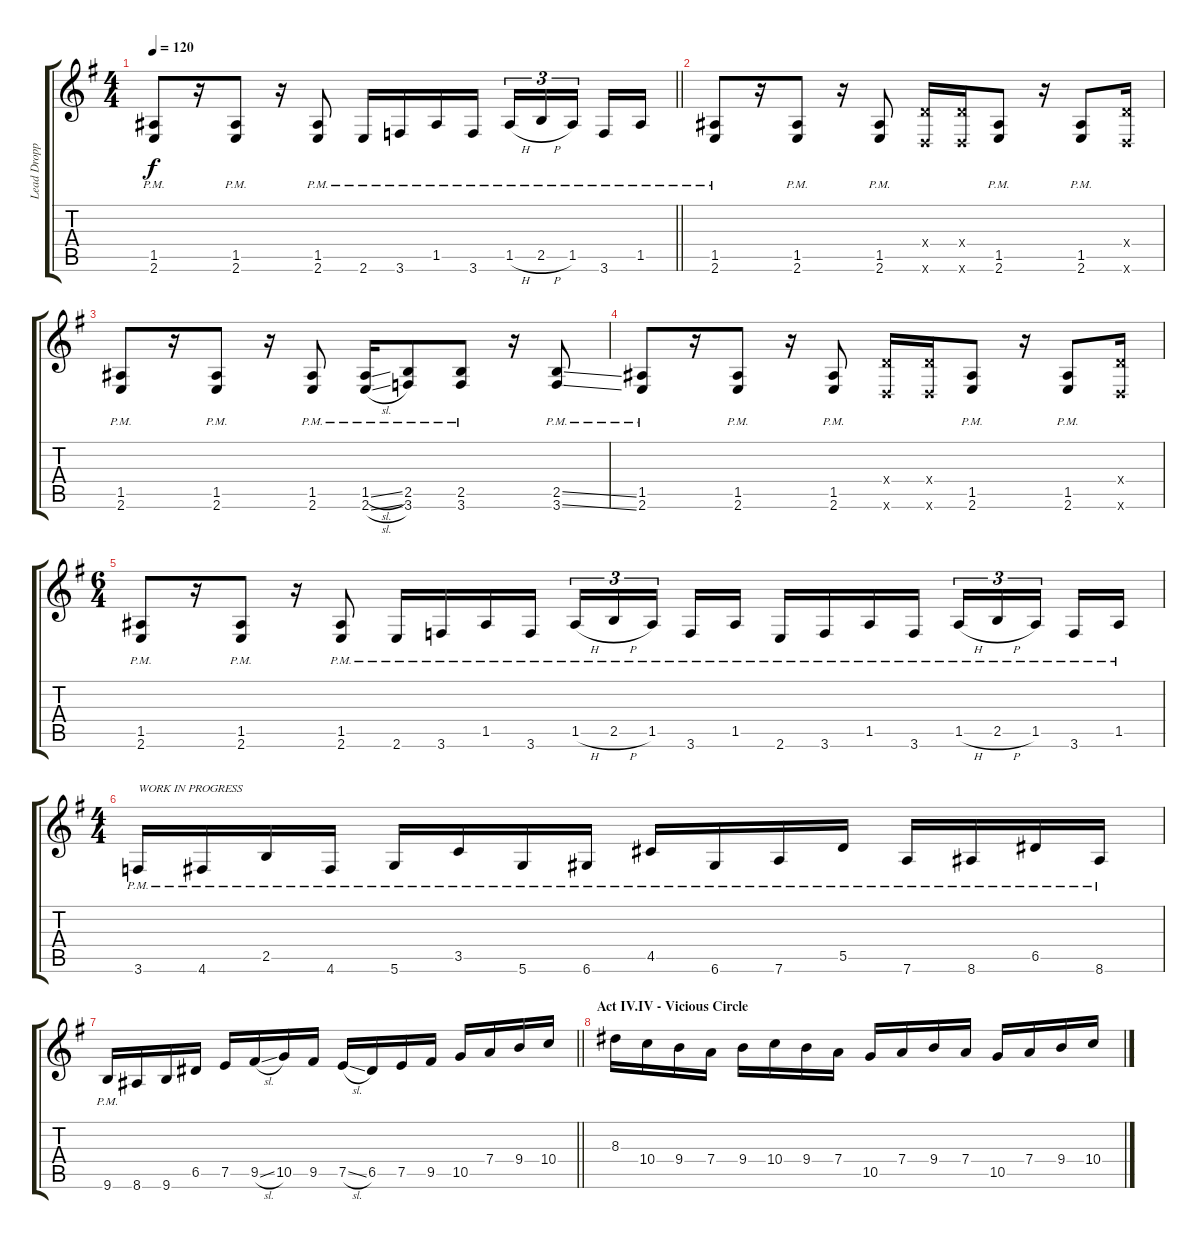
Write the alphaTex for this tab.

\track ("Lead Dropped D " "Lead Dropp") {instrument distortionguitar}
\staff {score tabs}
\tuning (E4 B3 G3 D3 A2 D2) {hide}
\ts (4 4)
\tempo 120
\clef g2
\barLineRight lightlight
\ks eminor
(1.5{pm} 2.6{pm}).8{dy f} r.16 (1.5{pm} 2.6{pm}).8 r.16 (1.5{pm} 2.6{pm}).8 2.6{pm}.16 3.6{pm}.16 1.5{pm}.16 3.6{pm}.16 1.5{h pm}.16{tu (3 2)} 2.5{h pm}.16{tu (3 2)} 1.5{pm}.16{tu (3 2) beam splitsecondary} 3.6{pm}.16 1.5{pm}.16 |
(1.5{pm} 2.6{pm}).8 r.16 (1.5{pm} 2.6{pm}).8 r.16 (1.5{pm} 2.6{pm}).8 (0.4{x} 0.6{x}).16 (0.4{x} 0.6{x}).16 (1.5{pm} 2.6{pm}).8 r.16 (1.5{pm} 2.6{pm}).8 (0.4{x} 0.6{x}).16 |
(1.5{pm} 2.6{pm}).8 r.16 (1.5{pm} 2.6{pm}).8 r.16 (1.5{pm} 2.6{pm}).8 (1.5{sl pm} 2.6{sl pm}).16 (2.5{pm} 3.6{pm}).8 (2.5{pm} 3.6{pm}).8 r.16 (2.5{ss pm} 3.6{ss pm}).8 |
(1.5{pm} 2.6{pm}).8 r.16 (1.5{pm} 2.6{pm}).8 r.16 (1.5{pm} 2.6{pm}).8 (0.4{x} 0.6{x}).16 (0.4{x} 0.6{x}).16 (1.5{pm} 2.6{pm}).8 r.16 (1.5{pm} 2.6{pm}).8 (0.4{x} 0.6{x}).16 |
\ts (6 4)
(1.5{pm} 2.6{pm}).8 r.16 (1.5{pm} 2.6{pm}).8 r.16 (1.5{pm} 2.6{pm}).8 2.6{pm}.16 3.6{pm}.16 1.5{pm}.16 3.6{pm}.16 1.5{h pm}.16{tu (3 2)} 2.5{h pm}.16{tu (3 2)} 1.5{pm}.16{tu (3 2) beam splitsecondary} 3.6{pm}.16 1.5{pm}.16 2.6{pm}.16 3.6{pm}.16 1.5{pm}.16 3.6{pm}.16{beam splitsecondary} 1.5{h pm}.16{tu (3 2)} 2.5{h pm}.16{tu (3 2)} 1.5{pm}.16{tu (3 2) beam splitsecondary} 3.6{pm}.16 1.5{pm}.16 |
\ts (4 4)
3.6{pm}.16{txt "WORK IN PROGRESS"} 4.6{pm}.16 2.5{pm}.16 4.6{pm}.16 5.6{pm}.16 3.5{pm}.16 5.6{pm}.16 6.6{pm}.16 4.5{pm}.16 6.6{pm}.16 7.6{pm}.16 5.5{pm}.16 7.6{pm}.16 8.6{pm}.16 6.5{pm}.16 8.6{pm}.16 |
\barLineRight lightlight
9.6{pm}.16 8.6.16 9.6.16 6.5.16 7.5.16 9.5{sl}.16 10.5.16 9.5.16 7.5{sl}.16 6.5.16 7.5.16 9.5.16 10.5.16 7.4.16 9.4.16 10.4.16 |
\section ("" "Act IV.IV - Vicious Circle")
8.3.16 10.4.16 9.4.16 7.4.16 9.4.16 10.4.16 9.4.16 7.4.16 10.5.16 7.4.16 9.4.16 7.4.16 10.5.16 7.4.16 9.4.16 10.4.16
